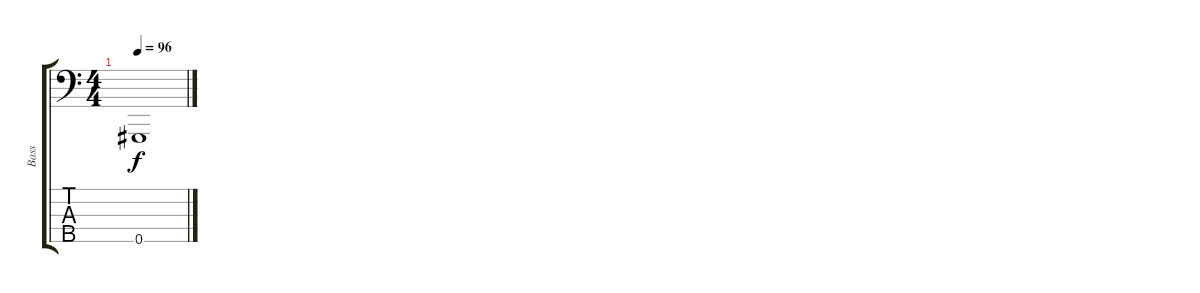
\track ("Bass" "Bass") {instrument electricbassfinger}
\staff {score tabs}
\tuning (Gb2 Db2 Ab1 Eb1 Ab0) {hide}
\ts (4 4)
\tempo 96
\clef f4
\ks c
0.5{t}.1{dy f}
